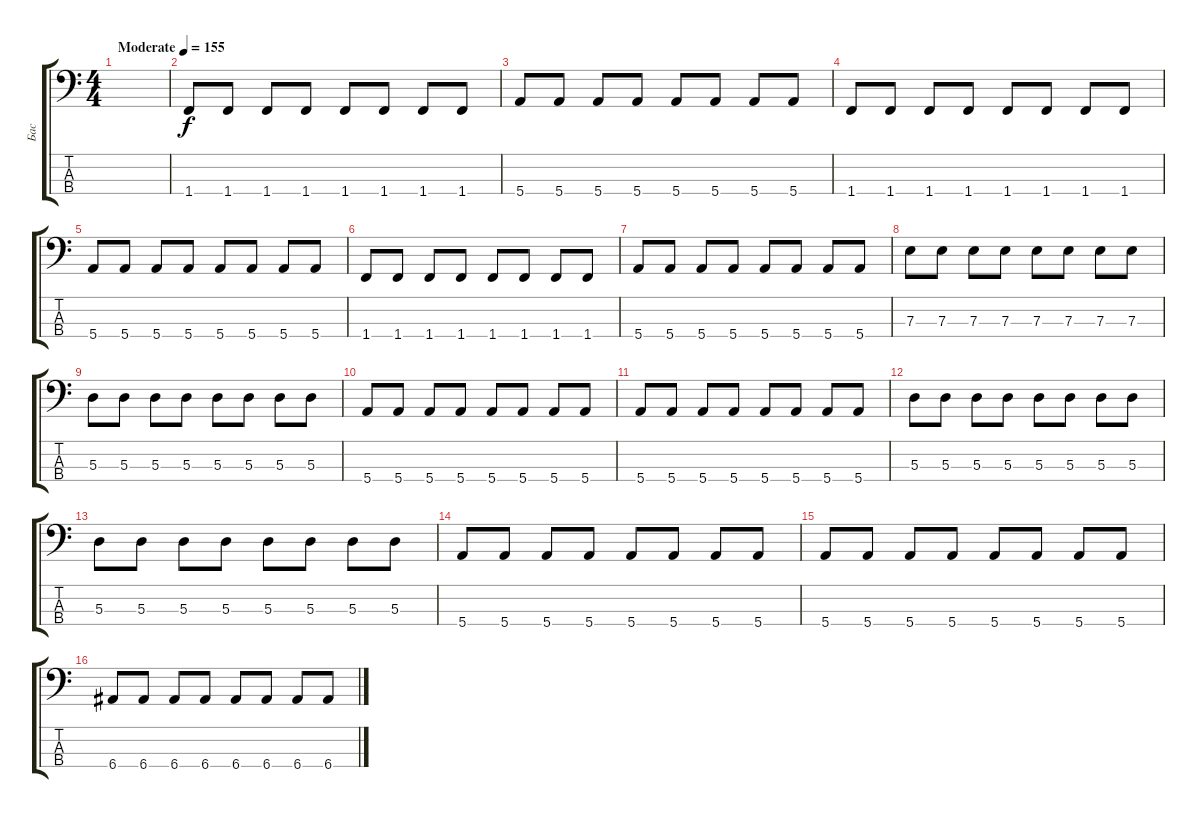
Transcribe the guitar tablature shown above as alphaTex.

\track ("Бас" "Бас") {instrument electricbasspick}
\staff {score tabs}
\tuning (G2 D2 A1 E1) {hide}
\ts (4 4)
\tempo (155 "Moderate")
\clef f4
\ks c
|
1.4.8 1.4.8 1.4.8 1.4.8 1.4.8 1.4.8 1.4.8 1.4.8 |
5.4.8 5.4.8 5.4.8 5.4.8 5.4.8 5.4.8 5.4.8 5.4.8 |
1.4.8 1.4.8 1.4.8 1.4.8 1.4.8 1.4.8 1.4.8 1.4.8 |
5.4.8 5.4.8 5.4.8 5.4.8 5.4.8 5.4.8 5.4.8 5.4.8 |
1.4.8 1.4.8 1.4.8 1.4.8 1.4.8 1.4.8 1.4.8 1.4.8 |
5.4.8 5.4.8 5.4.8 5.4.8 5.4.8 5.4.8 5.4.8 5.4.8 |
7.3.8 7.3.8 7.3.8 7.3.8 7.3.8 7.3.8 7.3.8 7.3.8 |
5.3.8 5.3.8 5.3.8 5.3.8 5.3.8 5.3.8 5.3.8 5.3.8 |
5.4.8 5.4.8 5.4.8 5.4.8 5.4.8 5.4.8 5.4.8 5.4.8 |
5.4.8 5.4.8 5.4.8 5.4.8 5.4.8 5.4.8 5.4.8 5.4.8 |
5.3.8 5.3.8 5.3.8 5.3.8 5.3.8 5.3.8 5.3.8 5.3.8 |
5.3.8 5.3.8 5.3.8 5.3.8 5.3.8 5.3.8 5.3.8 5.3.8 |
5.4.8 5.4.8 5.4.8 5.4.8 5.4.8 5.4.8 5.4.8 5.4.8 |
5.4.8 5.4.8 5.4.8 5.4.8 5.4.8 5.4.8 5.4.8 5.4.8 |
6.4.8 6.4.8 6.4.8 6.4.8 6.4.8 6.4.8 6.4.8 6.4.8
